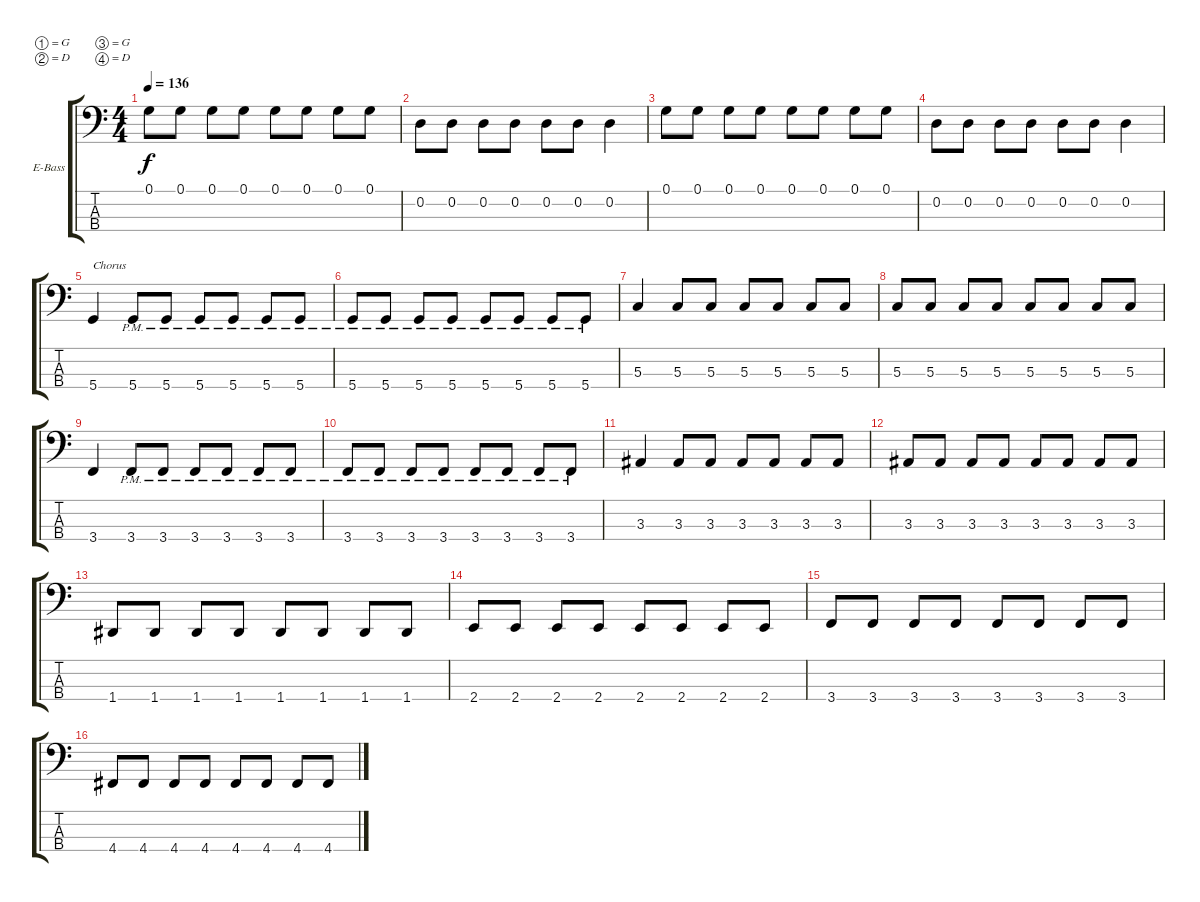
\bracketExtendMode groupsimilarinstruments
\firstSystemTrackNameOrientation horizontal
\otherSystemsTrackNameOrientation horizontal
\track ("Bass" "E-Bass") {instrument electricbassfinger}
\staff {score tabs}
\tuning (G2 D2 G1 D1)
\ts (4 4)
\tempo 136
\clef f4
\ks c
0.1.8{dy f} 0.1.8 0.1.8 0.1.8 0.1.8 0.1.8 0.1.8 0.1.8 |
0.2.8 0.2.8 0.2.8 0.2.8 0.2.8 0.2.8 0.2.4 |
0.1.8 0.1.8 0.1.8 0.1.8 0.1.8 0.1.8 0.1.8 0.1.8 |
0.2.8 0.2.8 0.2.8 0.2.8 0.2.8 0.2.8 0.2.4 |
5.4.4{txt "Chorus"} 5.4{pm}.8 5.4{pm}.8 5.4{pm}.8 5.4{pm}.8 5.4{pm}.8 5.4{pm}.8 |
5.4{pm}.8 5.4{pm}.8 5.4{pm}.8 5.4{pm}.8 5.4{pm}.8 5.4{pm}.8 5.4{pm}.8 5.4{pm}.8 |
5.3.4 5.3.8 5.3.8 5.3.8 5.3.8 5.3.8 5.3.8 |
5.3.8 5.3.8 5.3.8 5.3.8 5.3.8 5.3.8 5.3.8 5.3.8 |
3.4.4 3.4{pm}.8 3.4{pm}.8 3.4{pm}.8 3.4{pm}.8 3.4{pm}.8 3.4{pm}.8 |
3.4{pm}.8 3.4{pm}.8 3.4{pm}.8 3.4{pm}.8 3.4{pm}.8 3.4{pm}.8 3.4{pm}.8 3.4{pm}.8 |
3.3.4 3.3.8 3.3.8 3.3.8 3.3.8 3.3.8 3.3.8 |
3.3.8 3.3.8 3.3.8 3.3.8 3.3.8 3.3.8 3.3.8 3.3.8 |
1.4.8 1.4.8 1.4.8 1.4.8 1.4.8 1.4.8 1.4.8 1.4.8 |
2.4.8 2.4.8 2.4.8 2.4.8 2.4.8 2.4.8 2.4.8 2.4.8 |
3.4.8 3.4.8 3.4.8 3.4.8 3.4.8 3.4.8 3.4.8 3.4.8 |
4.4.8 4.4.8 4.4.8 4.4.8 4.4.8 4.4.8 4.4.8 4.4.8
